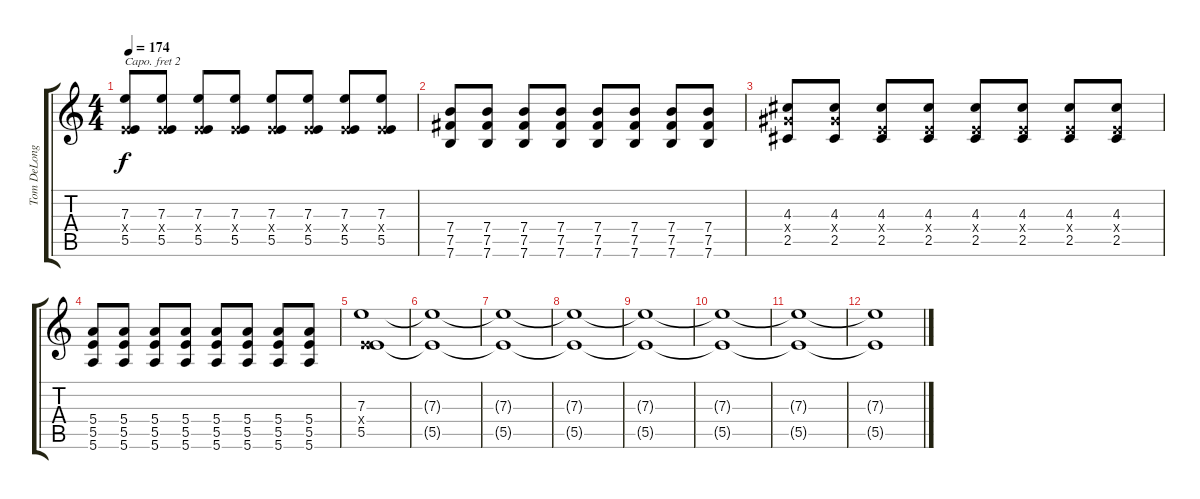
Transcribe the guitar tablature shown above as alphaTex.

\track ("Tom DeLonge - Guitar" "Tom DeLong") {instrument distortionguitar}
\staff {score tabs}
\capo 2
\tuning (E4 B3 G3 D3 A2 D2) {hide}
\ts (4 4)
\tempo 174
\clef g2
\ks c
(7.3 0.4{x} 5.5).8{dy f} (7.3 0.4{x} 5.5).8 (7.3 0.4{x} 5.5).8 (7.3 0.4{x} 5.5).8 (7.3 0.4{x} 5.5).8 (7.3 0.4{x} 5.5).8 (7.3 0.4{x} 5.5).8 (7.3 0.4{x} 5.5).8 |
(7.4 7.5 7.6).8 (7.4 7.5 7.6).8 (7.4 7.5 7.6).8 (7.4 7.5 7.6).8 (7.4 7.5 7.6).8 (7.4 7.5 7.6).8 (7.4 7.5 7.6).8 (7.4 7.5 7.6).8 |
(4.3 4.4{x} 2.5).8 (4.3 4.4{x} 2.5).8 (4.3 0.4{x} 2.5).8 (4.3 0.4{x} 2.5).8 (4.3 0.4{x} 2.5).8 (4.3 0.4{x} 2.5).8 (4.3 0.4{x} 2.5).8 (4.3 0.4{x} 2.5).8 |
(5.4 5.5 5.6).8 (5.4 5.5 5.6).8 (5.4 5.5 5.6).8 (5.4 5.5 5.6).8 (5.4 5.5 5.6).8 (5.4 5.5 5.6).8 (5.4 5.5 5.6).8 (5.4 5.5 5.6).8 |
(7.3 0.4{x} 5.5).1 |
(7.3{t} 5.5{t}).1 |
(7.3{t} 5.5{t}).1 |
(7.3{t} 5.5{t}).1 |
(7.3{t} 5.5{t}).1 |
(7.3{t} 5.5{t}).1 |
(7.3{t} 5.5{t}).1 |
(7.3{t} 5.5{t}).1
